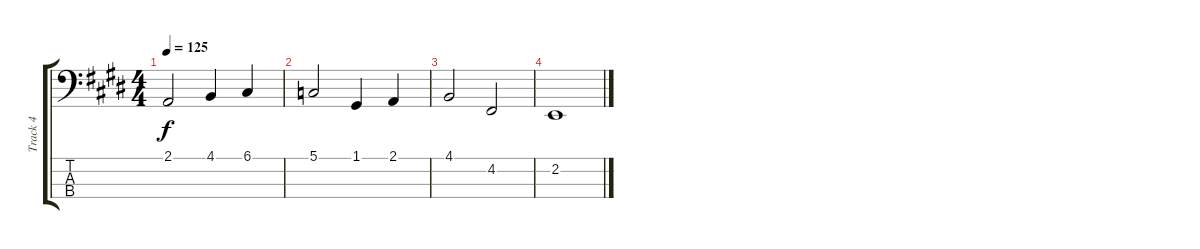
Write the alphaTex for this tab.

\track ("Track 4" "Track 4") {instrument cello}
\staff {score tabs}
\tuning (G2 D2 A1 E1) {hide}
\ts (4 4)
\tempo 125
\clef f4
\ks e
2.1.2{dy f} 4.1.4 6.1.4 |
5.1.2 1.1.4 2.1.4 |
4.1.2 4.2.2 |
2.2.1
